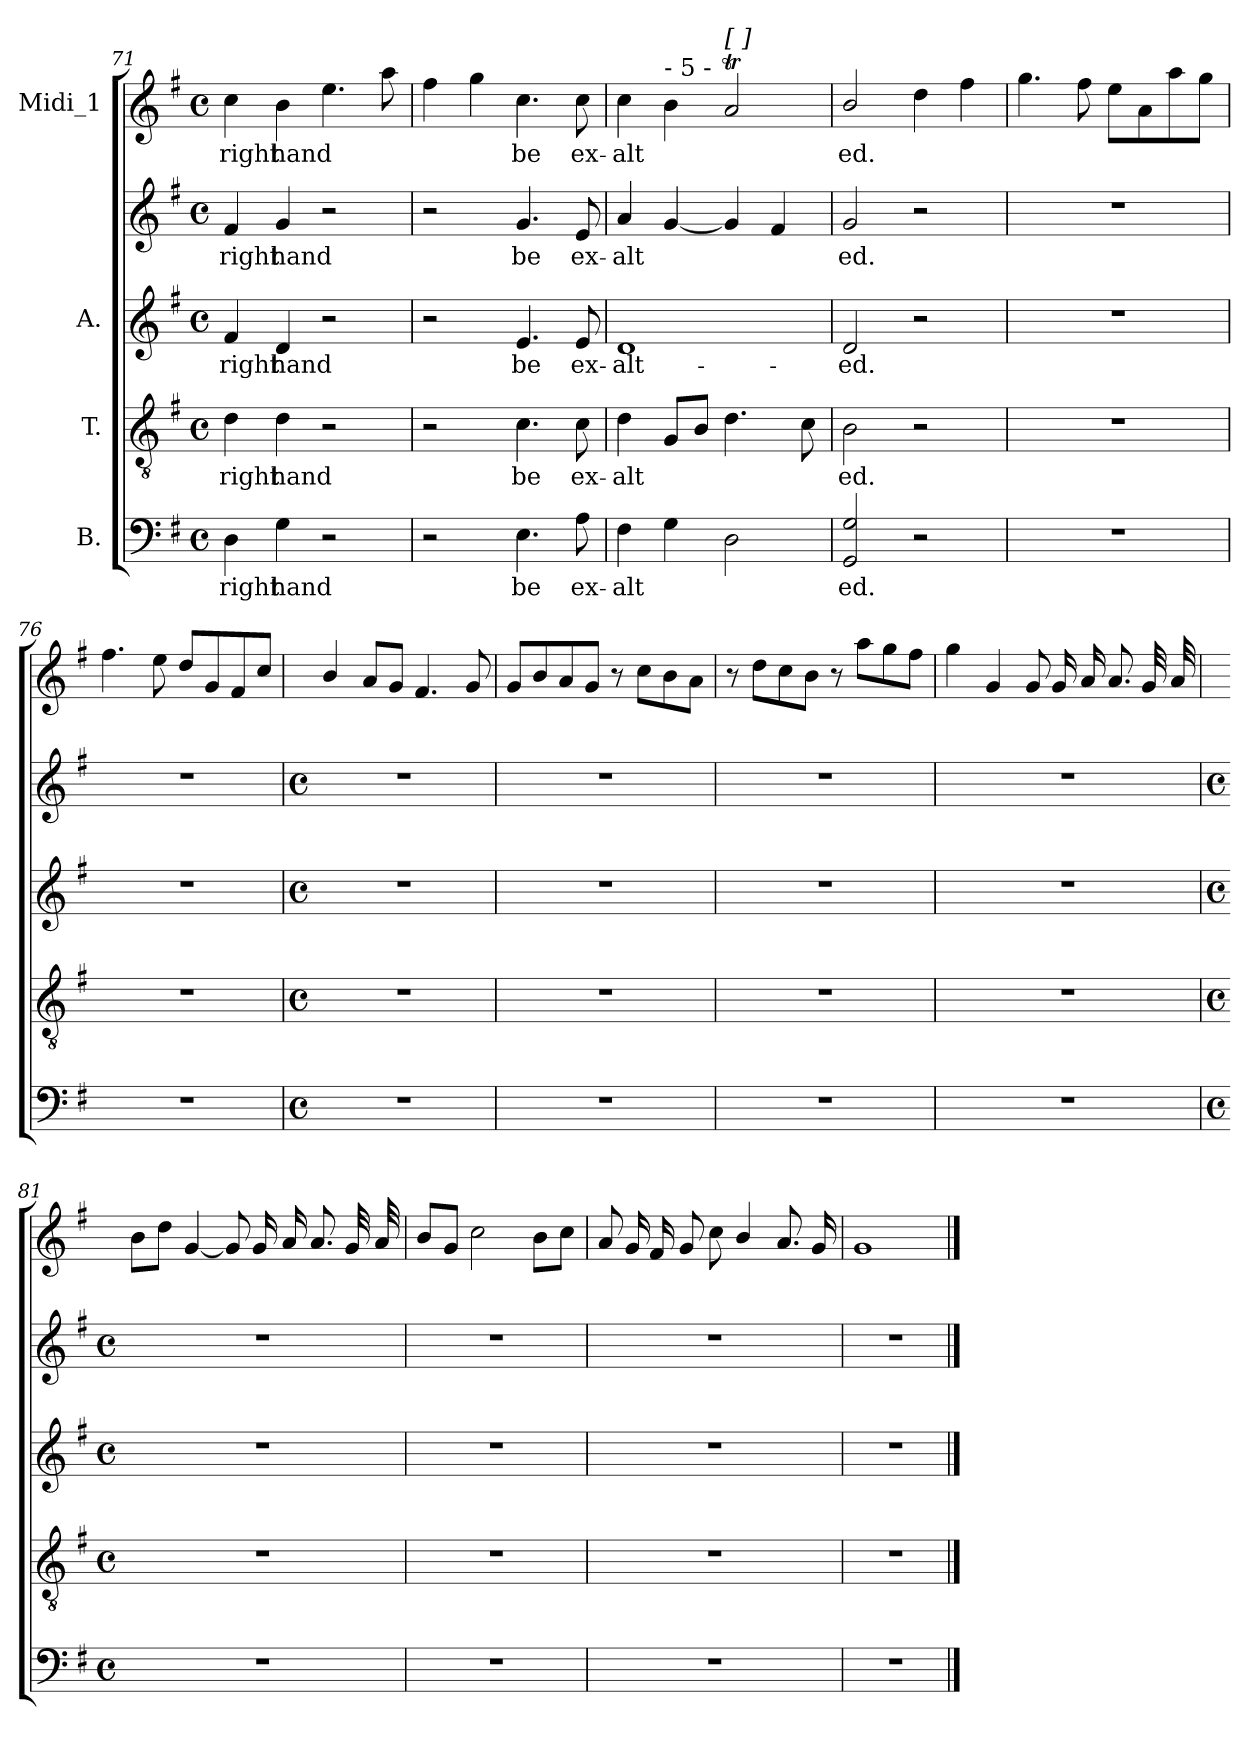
**kern	**text	**kern	**text	**kern	**text	**kern	**text	**kern	**text
*part4	*part4	*part3	*part3	*part2	*part2	*part2	*part2	*part1	*part1
*staff5	*staff5	*staff4	*staff4	*staff3	*staff3	*staff2	*staff2	*staff1	*staff1
*I"B.	*	*I"T.	*	*I"A.	*	*	*	*I"Midi_1	*
!!LO:LB:g=z
*clefF4	*	*clefGv2	*	*clefG2	*	*clefG2	*	*clefG2	*
*k[f#]	*	*k[f#]	*	*k[f#]	*	*k[f#]	*	*k[f#]	*
*G:	*	*G:	*	*G:	*	*G:	*	*G:	*
*M4/4	*	*M4/4	*	*M4/4	*	*M4/4	*	*M4/4	*
*met(c)	*	*met(c)	*	*met(c)	*	*met(c)	*	*met(c)	*
=71	=71	=71	=71	=71	=71	=71	=71	=71	=71
!	!LO:LY:b	!	!LO:LY:b	!	!LO:LY:b	!	!LO:LY:b	!	!LO:LY:b
4D	right	4d	right	4f#	right	4f#	right	4cc	right
!	!LO:LY:b	!	!LO:LY:b	!	!LO:LY:b	!	!LO:LY:b	!	!LO:LY:b
4G	hand	4d	hand	4d	hand	4g	hand	4b	hand
2r	.	2r	.	2r	.	2r	.	4.ee	.
.	.	.	.	.	.	.	.	8aa	.
=72	=72	=72	=72	=72	=72	=72	=72	=72	=72
2r	.	2r	.	2r	.	2r	.	4ff#	.
.	.	.	.	.	.	.	.	4gg	.
!	!LO:LY:b	!	!LO:LY:b	!	!LO:LY:b	!	!LO:LY:b	!	!LO:LY:b
4.E	be	4.c	be	4.e	-be	4.g	be	4.cc	be
!	!LO:LY:b	!	!LO:LY:b	!	!LO:LY:b	!	!LO:LY:b	!	!LO:LY:b
8A	ex-	8c	ex-	8e	ex-	8e	ex-	8cc	ex-
=73	=73	=73	=73	=73	=73	=73	=73	=73	=73
!	!LO:LY:b	!	!LO:LY:b	!	!LO:LY:b	!	!LO:LY:b	!	!LO:LY:b
4F#	-alt	4d	-alt	1d	alt-	4a	-alt	4cc	-alt
!	!	!	!	!	!	!	!	!LO:TX:a:t=- 5 -	!
4G	.	8GL	.	.	.	[4g	.	4b	.
.	.	8BJ	.	.	.	.	.	.	.
!	!	!	!	!	!	!	!	!LO:TX:a:t=[   ]	!
2D	.	4.d	.	.	.	4g]	.	2aT	.
.	.	.	.	.	.	4f#	.	.	.
.	.	8c	.	.	.	.	.	.	.
=74	=74	=74	=74	=74	=74	=74	=74	=74	=74
!	!LO:LY:b	!	!LO:LY:b	!	!LO:LY:b	!	!LO:LY:b	!	!LO:LY:b
2GG 2G	ed.	2B	ed.	2d	ed.	2g	-ed.	2b/	ed.
2r	.	2r	.	2r	.	2r	.	4dd	.
.	.	.	.	.	.	.	.	4ff#	.
=75	=75	=75	=75	=75	=75	=75	=75	=75	=75
1r	.	1r	.	1r	.	1r	.	4.gg	.
.	.	.	.	.	.	.	.	8ff#	.
.	.	.	.	.	.	.	.	8eeL	.
.	.	.	.	.	.	.	.	8a	.
.	.	.	.	.	.	.	.	8aa	.
.	.	.	.	.	.	.	.	8ggJ	.
=76	=76	=76	=76	=76	=76	=76	=76	=76	=76
1r	.	1r	.	1r	.	1r	.	4.ff#	.
.	.	.	.	.	.	.	.	8ee	.
.	.	.	.	.	.	.	.	8ddL	.
.	.	.	.	.	.	.	.	8g	.
.	.	.	.	.	.	.	.	8f#	.
.	.	.	.	.	.	.	.	8ccJ	.
!!LO:LB:g=z
=77	=77	=77	=77	=77	=77	=77	=77	=77	=77
*M4/4	*	*M4/4	*	*M4/4	*	*M4/4	*	*	*
*met(c)	*	*met(c)	*	*met(c)	*	*met(c)	*	*	*
1r	.	1r	.	1r	.	1r	.	4b/	.
.	.	.	.	.	.	.	.	8aL	.
.	.	.	.	.	.	.	.	8gJ	.
.	.	.	.	.	.	.	.	4.f#	.
.	.	.	.	.	.	.	.	8g	.
=78	=78	=78	=78	=78	=78	=78	=78	=78	=78
1r	.	1r	.	1r	.	1r	.	8gL	.
.	.	.	.	.	.	.	.	8b	.
.	.	.	.	.	.	.	.	8a	.
.	.	.	.	.	.	.	.	8gJ	.
.	.	.	.	.	.	.	.	8r	.
.	.	.	.	.	.	.	.	8ccL	.
.	.	.	.	.	.	.	.	8b	.
.	.	.	.	.	.	.	.	8aJ	.
=79	=79	=79	=79	=79	=79	=79	=79	=79	=79
1r	.	1r	.	1r	.	1r	.	8r	.
.	.	.	.	.	.	.	.	8ddL	.
.	.	.	.	.	.	.	.	8cc	.
.	.	.	.	.	.	.	.	8bJ	.
.	.	.	.	.	.	.	.	8r	.
.	.	.	.	.	.	.	.	8aaL	.
.	.	.	.	.	.	.	.	8gg	.
.	.	.	.	.	.	.	.	8ff#J	.
=80	=80	=80	=80	=80	=80	=80	=80	=80	=80
1r	.	1r	.	1r	.	1r	.	4gg	.
.	.	.	.	.	.	.	.	4g	.
.	.	.	.	.	.	.	.	8gL	.
.	.	.	.	.	.	.	.	16gL	.
.	.	.	.	.	.	.	.	16a	.
.	.	.	.	.	.	.	.	8.a	.
.	.	.	.	.	.	.	.	32gLL	.
.	.	.	.	.	.	.	.	32aJJJ	.
!!LO:LB:g=z
=81	=81	=81	=81	=81	=81	=81	=81	=81	=81
*M4/4	*	*M4/4	*	*M4/4	*	*M4/4	*	*	*
*met(c)	*	*met(c)	*	*met(c)	*	*met(c)	*	*	*
1r	.	1r	.	1r	.	1r	.	8bL	.
.	.	.	.	.	.	.	.	8ddJ	.
.	.	.	.	.	.	.	.	[4g	.
.	.	.	.	.	.	.	.	8gL]	.
.	.	.	.	.	.	.	.	16gL	.
.	.	.	.	.	.	.	.	16a	.
.	.	.	.	.	.	.	.	8.a	.
.	.	.	.	.	.	.	.	32gLL	.
.	.	.	.	.	.	.	.	32aJJJ	.
=82	=82	=82	=82	=82	=82	=82	=82	=82	=82
1r	.	1r	.	1r	.	1r	.	8bL	.
.	.	.	.	.	.	.	.	8gJ	.
.	.	.	.	.	.	.	.	2cc	.
.	.	.	.	.	.	.	.	8bL	.
.	.	.	.	.	.	.	.	8ccJ	.
=83	=83	=83	=83	=83	=83	=83	=83	=83	=83
1r	.	1r	.	1r	.	1r	.	8aL	.
.	.	.	.	.	.	.	.	16gL	.
.	.	.	.	.	.	.	.	16f#	.
.	.	.	.	.	.	.	.	8g	.
.	.	.	.	.	.	.	.	8ccJ	.
.	.	.	.	.	.	.	.	4b/	.
.	.	.	.	.	.	.	.	8.aL	.
.	.	.	.	.	.	.	.	16gJ	.
=84	=84	=84	=84	=84	=84	=84	=84	=84	=84
1r	.	1r	.	1r	.	1r	.	1g	.
==	==	==	==	==	==	==	==	==	==
*-	*-	*-	*-	*-	*-	*-	*-	*-	*-
